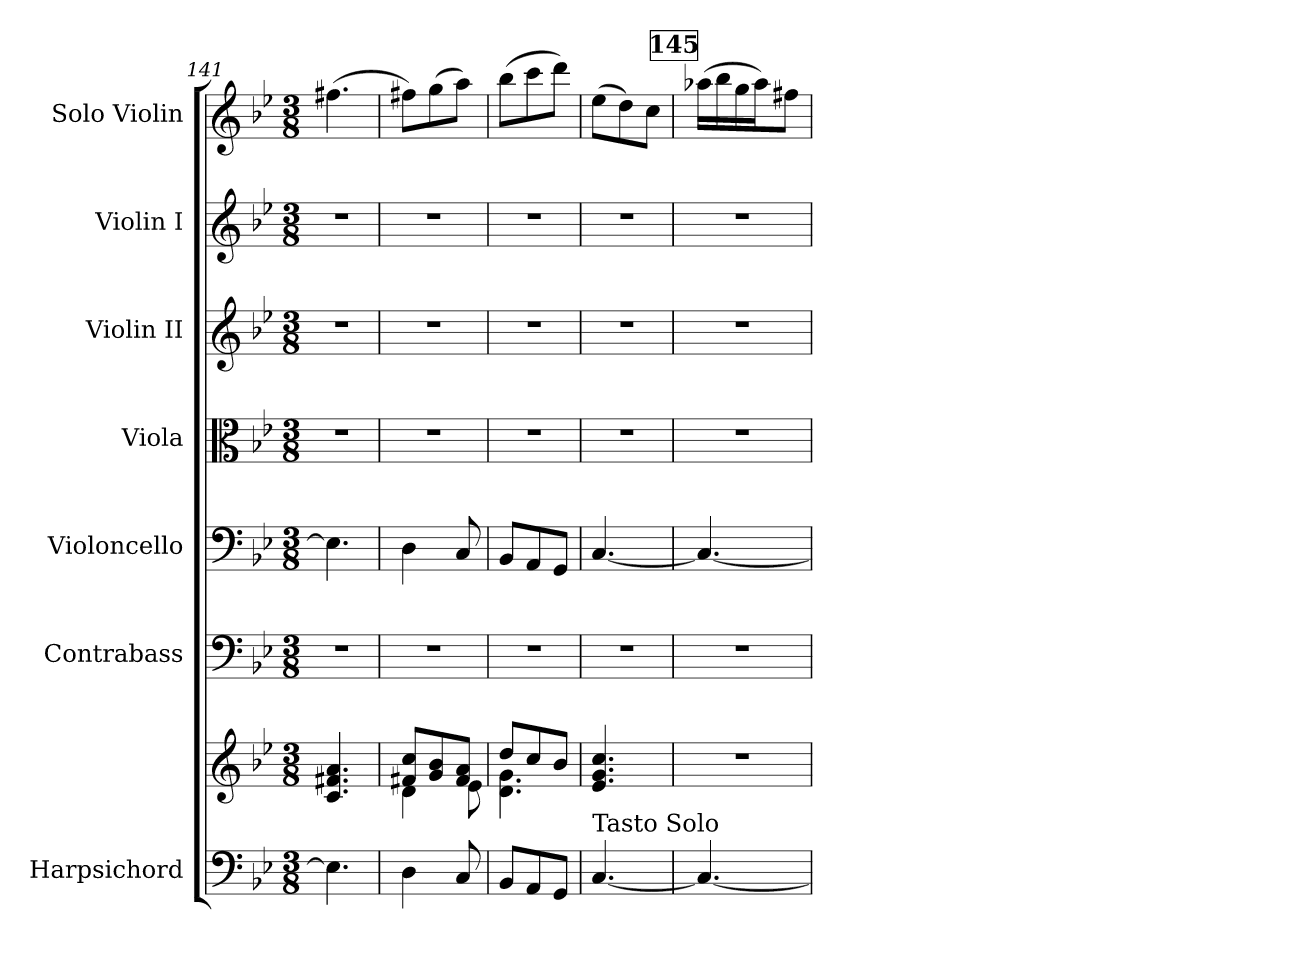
**kern	**kern	**kern	**kern	**kern	**kern	**kern	**kern
*part7	*part7	*part6	*part5	*part4	*part3	*part2	*part1
*staff8	*staff7	*staff6	*staff5	*staff4	*staff3	*staff2	*staff1
*I"Harpsichord	*	*I"Contrabass	*I"Violoncello	*I"Viola	*I"Violin II	*I"Violin I	*I"Solo Violin
*I'Hch.	*	*I'Cb.	*I'Vc.	*I'Vla.	*I'Vln. II	*I'Vln. I	*I'Vln.
*clefF4	*clefG2	*clefF4	*clefF4	*clefC3	*clefG2	*clefG2	*clefG2
*	*	*ITrd7c12	*	*	*	*	*
*k[b-e-]	*k[b-e-]	*k[b-e-]	*k[b-e-]	*k[b-e-]	*k[b-e-]	*k[b-e-]	*k[b-e-]
*M3/8	*M3/8	*M3/8	*M3/8	*M3/8	*M3/8	*M3/8	*M3/8
=141	=141	=141	=141	=141	=141	=141	=141
4.E-\]	4.c/ 4.f#X/ 4.a/	4.r	4.E-\]	4.r	4.r	4.r	(>4.ff#X\
=142	=142	=142	=142	=142	=142	=142	=142
*	*^	*	*	*	*	*	*
4D\	8f#X/ 8cc/L	4d\	4.r	4D\	4.r	4.r	4.r	8ff#X\L)
.	8g/ 8b-/	.	.	.	.	.	.	(>8gg\
8C/	8f#/ 8a/J	8e-\	.	8C/	.	.	.	8aa\J)
=143	=143	=143	=143	=143	=143	=143	=143	=143
8BB-/L	8dd/L	4.d\ 4.g\	4.r	8BB-/L	4.r	4.r	4.r	(>8bb-\L
8AA/	8cc/	.	.	8AA/	.	.	.	8ccc\
8GG/J	8b-/J	.	.	8GG/J	.	.	.	8ddd\J)
*	*v	*v	*	*	*	*	*	*
=144	=144	=144	=144	=144	=144	=144	=144
!LO:TX:a:t=Tasto Solo	!	!	!	!	!	!	!
[4.C/	4.e-/ 4.g/ 4.cc/	4.r	[4.C/	4.r	4.r	4.r	(>8ee-\L
.	.	.	.	.	.	.	8dd\)
.	.	.	.	.	.	.	8cc\J
!!LO:PB:g=z
!!LO:REH:place=s1:a:B:fs=14:t=145
=145	=145	=145	=145	=145	=145	=145	=145
4.C/_	4.r	4.r	4.C/_	4.r	4.r	4.r	(>16aa-X\LL
.	.	.	.	.	.	.	16bb-\
.	.	.	.	.	.	.	16gg\
.	.	.	.	.	.	.	16aa-\J)
.	.	.	.	.	.	.	8ff#X\J
=	=	=	=	=	=	=	=
*-	*-	*-	*-	*-	*-	*-	*-
